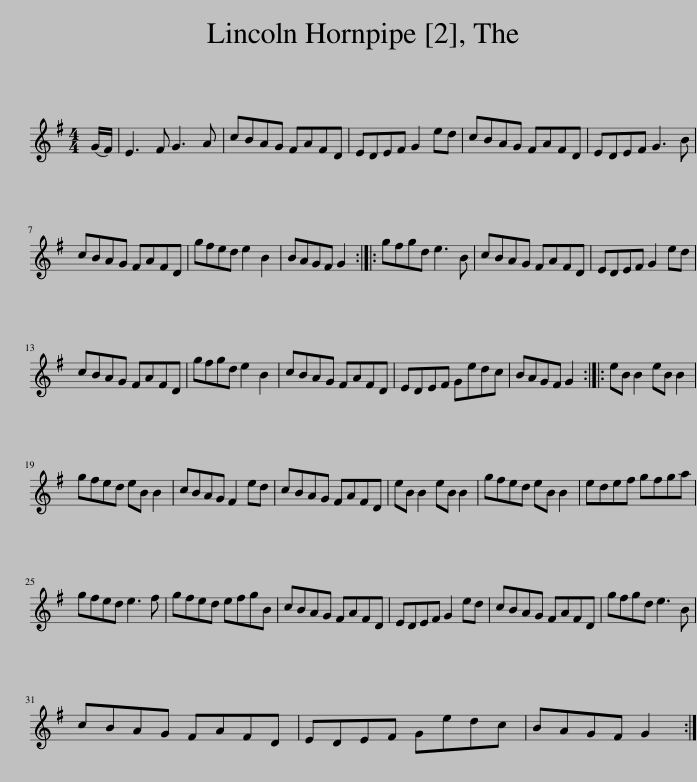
X:1
L:1/8
M:4/4
I:linebreak $
K:G
V:1 treble
V:1
 (G/F/) | E3 F G3 A | cBAG FAFD | EDEF G2 ed | cBAG FAFD | %5
 EDEF G3 B |$ cBAG FAFD | gfed e2 B2 | BAGF G2 :: gfgd e3 B | %10
 cBAG FAFD | EDEF G2 ed |$ cBAG FAFD | gfgd e2 B2 | cBAG FAFD | %15
 EDEF Gedc | BAGF G2 :: eB B2 eB B2 |$ gfed eB B2 | cBAG F2 ed | %20
 cBAG FAFD | eB B2 eB B2 | gfed eB B2 | edef gfga |$ gfed e3 f | %25
 gfed efgB | cBAG FAFD | EDEF G2 ed | cBAG FAFD | gfgd e3 B |$ %30
 cBAG FAFD | EDEF Gedc | BAGF G2 :| %33
